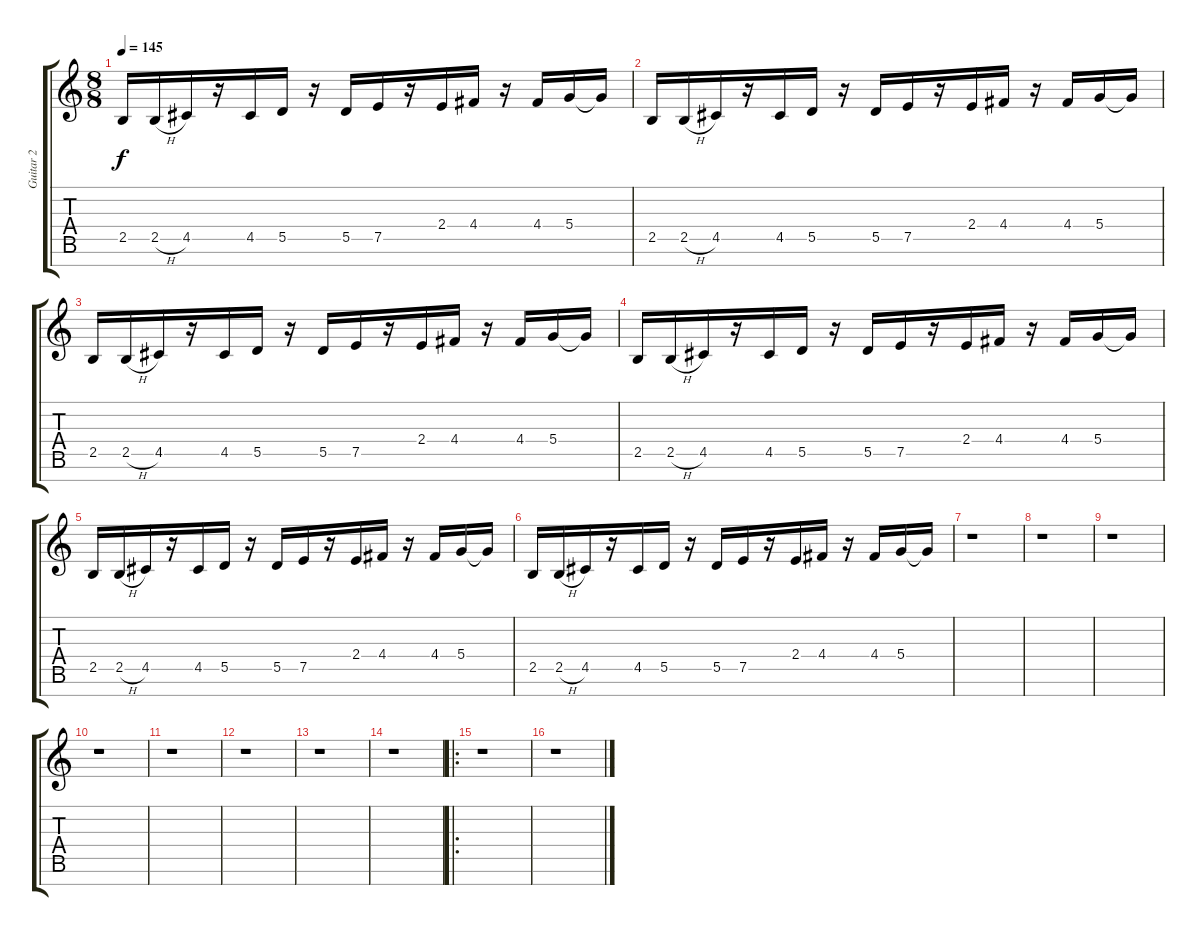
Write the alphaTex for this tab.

\track ("Guitar 2" "Guitar 2") {instrument overdrivenguitar}
\staff {score tabs}
\tuning (E4 B3 G3 D3 A2 E2 B1) {hide}
\ts (8 8)
\tempo 145
\clef g2
\ks c
2.5.16{dy f volume 8} 2.5{h}.16 4.5.16 r.16 4.5.16 5.5.16 r.16 5.5.16 7.5.16 r.16 2.4.16 4.4.16 r.16 4.4.16 5.4.16 5.4{t}.16 |
2.5.16 2.5{h}.16 4.5.16 r.16 4.5.16 5.5.16 r.16 5.5.16 7.5.16 r.16 2.4.16 4.4.16 r.16 4.4.16 5.4.16 5.4{t}.16 |
2.5.16 2.5{h}.16 4.5.16 r.16 4.5.16 5.5.16 r.16 5.5.16 7.5.16 r.16 2.4.16 4.4.16 r.16 4.4.16 5.4.16 5.4{t}.16 |
2.5.16 2.5{h}.16 4.5.16 r.16 4.5.16 5.5.16 r.16 5.5.16 7.5.16 r.16 2.4.16 4.4.16 r.16 4.4.16 5.4.16 5.4{t}.16 |
2.5.16 2.5{h}.16 4.5.16 r.16 4.5.16 5.5.16 r.16 5.5.16 7.5.16 r.16 2.4.16 4.4.16 r.16 4.4.16 5.4.16 5.4{t}.16 |
2.5.16 2.5{h}.16 4.5.16 r.16 4.5.16 5.5.16 r.16 5.5.16 7.5.16 r.16 2.4.16 4.4.16 r.16 4.4.16 5.4.16 5.4{t}.16 |
r.1 |
r.1 |
r.1 |
r.1 |
r.1 |
r.1 |
r.1 |
r.1 |
\ro
r.1 |
r.1
